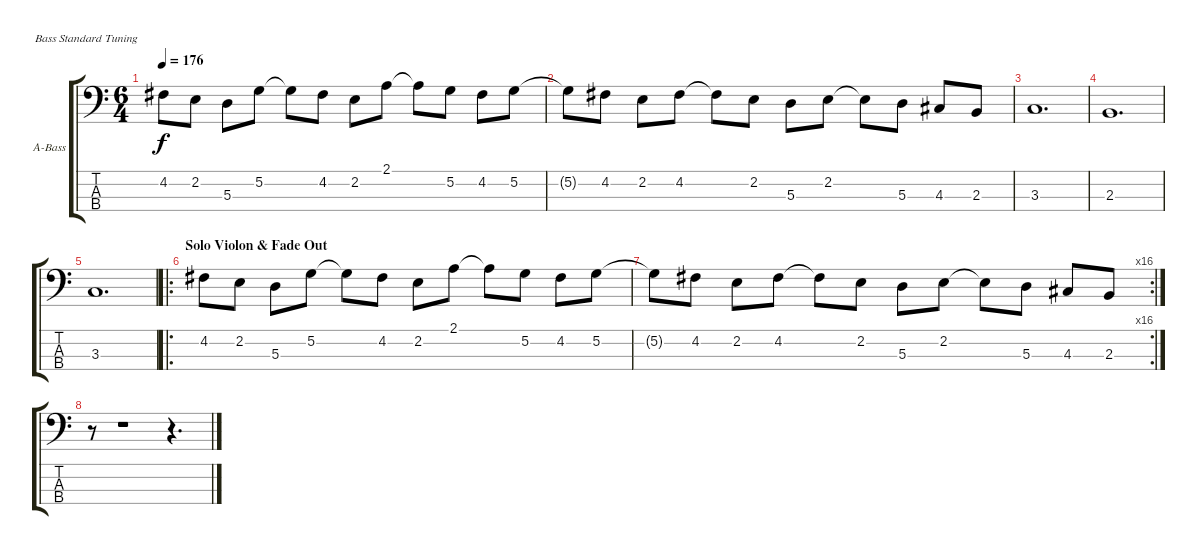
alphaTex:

\bracketExtendMode groupsimilarinstruments
\firstSystemTrackNameOrientation horizontal
\otherSystemsTrackNameOrientation horizontal
\track ("Bass" "A-Bass") {instrument acousticbass}
\staff {score tabs}
\tuning (G2 D2 A1 E1)
\ts (6 4)
\tempo 176
\clef f4
\ks c
4.2.8{dy f} 2.2.8 5.3.8 5.2.8 5.2{t}.8 4.2.8 2.2.8 2.1.8 2.1{t}.8 5.2.8 4.2.8 5.2.8 |
5.2{t}.8 4.2.8 2.2.8 4.2.8 4.2{t}.8 2.2.8 5.3.8 2.2.8 2.2{t}.8 5.3.8 4.3.8 2.3.8 |
3.3.1{d} |
2.3.1{d} |
3.3.1{d} |
\ro
\section ("" "Solo Violon & Fade Out")
4.2.8 2.2.8 5.3.8 5.2.8 5.2{t}.8 4.2.8 2.2.8 2.1.8 2.1{t}.8 5.2.8 4.2.8 5.2.8 |
\rc 16
5.2{t}.8 4.2.8 2.2.8 4.2.8 4.2{t}.8 2.2.8 5.3.8 2.2.8 2.2{t}.8 5.3.8 4.3.8 2.3.8 |
r.8 r.1 r.4{d}
